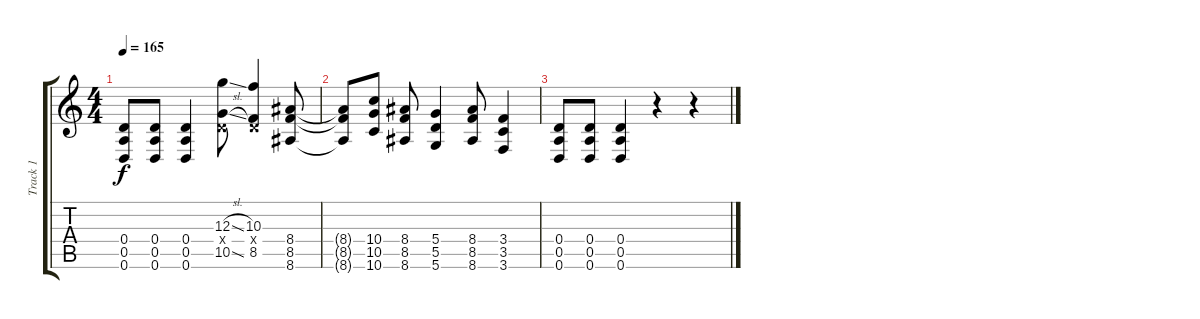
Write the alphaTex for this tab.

\track ("Track 1" "Track 1") {instrument distortionguitar}
\staff {score tabs}
\tuning (E4 B3 G3 D3 A2 D2) {hide}
\ts (4 4)
\tempo 165
\clef g2
\ks c
(0.4 0.5 0.6).8{dy f} (0.4 0.5 0.6).8 (0.4 0.5 0.6).4 (12.3{sl} 0.4{x} 10.5{sl}).8 (10.3 0.4{x} 8.5).4 (8.4 8.5 8.6).8 |
(8.4{t} 8.5{t} 8.6{t}).8 (10.4 10.5 10.6).8 (8.4 8.5 8.6).8 (5.4 5.5 5.6).4 (8.4 8.5 8.6).8 (3.4 3.5 3.6).4 |
(0.4 0.5 0.6).8 (0.4 0.5 0.6).8 (0.4 0.5 0.6).4 r.4 r.4
